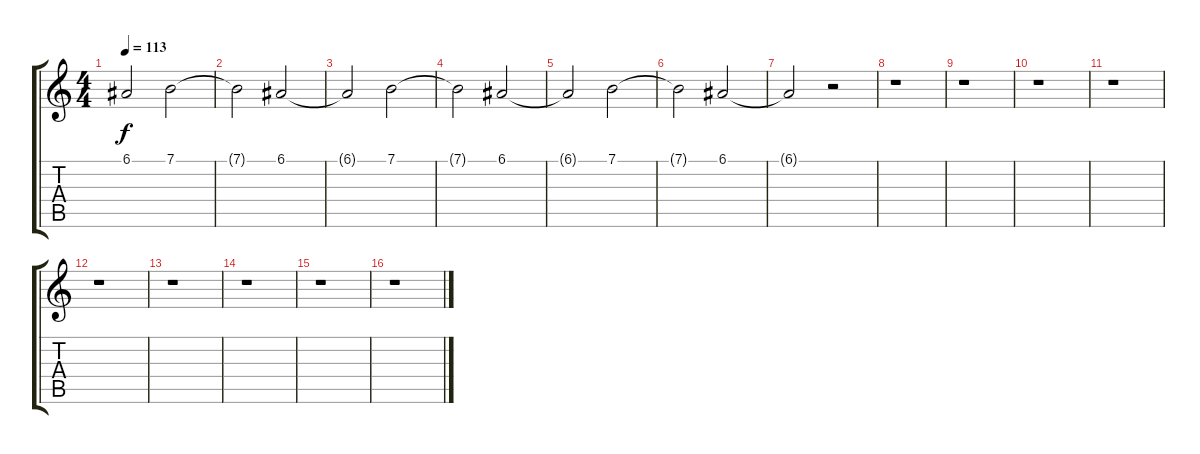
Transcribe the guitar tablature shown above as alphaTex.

\track "" {instrument pad4choir}
\staff {score tabs}
\tuning (E4 B3 G3 D3 A2 E2) {hide}
\ts (4 4)
\tempo 113
\clef g2
\ks c
6.1{t}.2{dy f} 7.1.2 |
7.1{t}.2 6.1.2 |
6.1{t}.2 7.1.2 |
7.1{t}.2 6.1.2 |
6.1{t}.2 7.1.2 |
7.1{t}.2 6.1.2 |
6.1{t}.2 r.2 |
r.1 |
r.1 |
r.1 |
r.1 |
r.1 |
r.1 |
r.1 |
r.1 |
r.1
